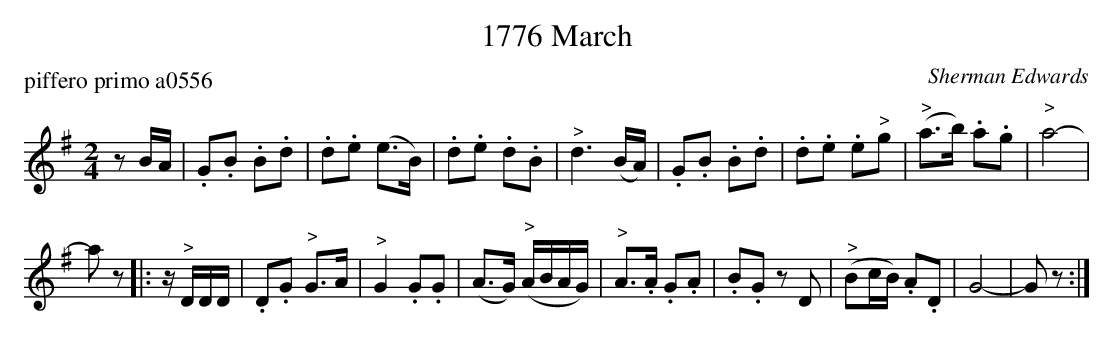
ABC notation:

X:1
T: 1776 March
P: piffero primo a0556
O: Sherman Edwards
M: 2/4
L: 1/16
K: G
z2BA |\
.G2.B2 .B2.d2 | .d2.e2 (e3B) | .d2.e2 .d2.B2 | "^>"d6 (BA) |\
.G2.B2 .B2.d2 | .d2.e2 .e2"^>"g2 | ("^>"a3b) .a2.g2 | "^>"a8- |
a2z2 |: z"^>"DDD | .D2.G2 "^>"G3A | "^>"G4 .G2.G2 | (A3G) ("^>"ABAG) |\
"^>"A3.A .G2.A2 | .B2.G2 z2D2 | ("^>"B2cB) .A2.D2 | G8- | G2z2 :|
